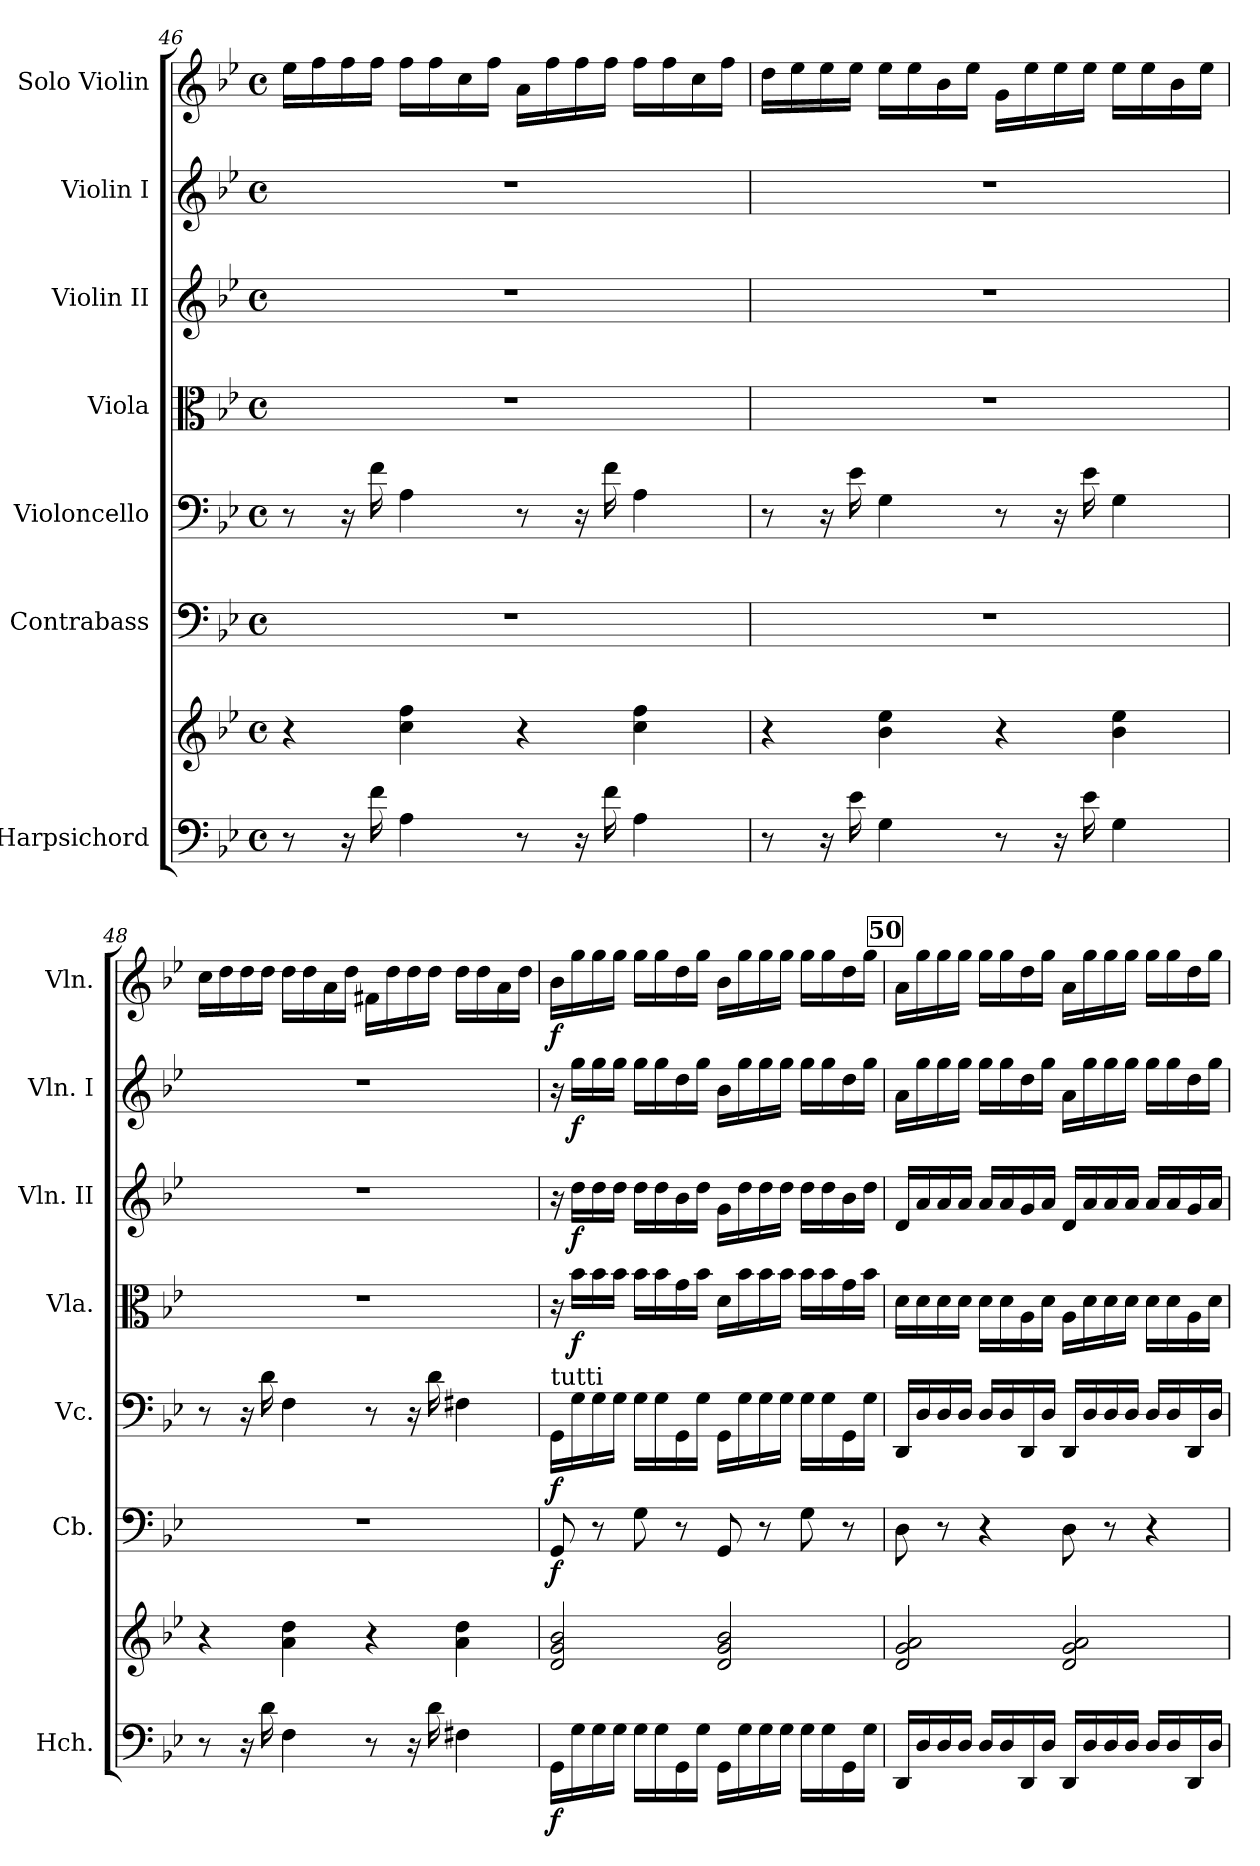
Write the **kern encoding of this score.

**kern	**kern	**dynam	**kern	**dynam	**kern	**dynam	**kern	**dynam	**kern	**dynam	**kern	**dynam	**kern	**dynam
*part7	*part7	*part7	*part6	*part6	*part5	*part5	*part4	*part4	*part3	*part3	*part2	*part2	*part1	*part1
*staff8	*staff7	*staff7/8	*staff6	*staff6	*staff5	*staff5	*staff4	*staff4	*staff3	*staff3	*staff2	*staff2	*staff1	*staff1
*I"Harpsichord	*	*	*I"Contrabass	*	*I"Violoncello	*	*I"Viola	*	*I"Violin II	*	*I"Violin I	*	*I"Solo Violin	*
*I'Hch.	*	*	*I'Cb.	*	*I'Vc.	*	*I'Vla.	*	*I'Vln. II	*	*I'Vln. I	*	*I'Vln.	*
!!LO:PB:g=z
*clefF4	*clefG2	*	*clefF4	*	*clefF4	*	*clefC3	*	*clefG2	*	*clefG2	*	*clefG2	*
*	*	*	*ITrd7c12	*	*	*	*	*	*	*	*	*	*	*
*k[b-e-]	*k[b-e-]	*	*k[b-e-]	*	*k[b-e-]	*	*k[b-e-]	*	*k[b-e-]	*	*k[b-e-]	*	*k[b-e-]	*
*M4/4	*M4/4	*	*M4/4	*	*M4/4	*	*M4/4	*	*M4/4	*	*M4/4	*	*M4/4	*
*met(c)	*met(c)	*	*met(c)	*	*met(c)	*	*met(c)	*	*met(c)	*	*met(c)	*	*met(c)	*
=46	=46	=46	=46	=46	=46	=46	=46	=46	=46	=46	=46	=46	=46	=46
8r	4r	.	1r	.	8r	.	1r	.	1r	.	1r	.	16ee-\LL	.
.	.	.	.	.	.	.	.	.	.	.	.	.	16ff\	.
16r	.	.	.	.	16r	.	.	.	.	.	.	.	16ff\	.
16f\	.	.	.	.	16f\	.	.	.	.	.	.	.	16ff\JJ	.
4A\	4cc\ 4ff\	.	.	.	4A\	.	.	.	.	.	.	.	16ff\LL	.
.	.	.	.	.	.	.	.	.	.	.	.	.	16ff\	.
.	.	.	.	.	.	.	.	.	.	.	.	.	16cc\	.
.	.	.	.	.	.	.	.	.	.	.	.	.	16ff\JJ	.
8r	4r	.	.	.	8r	.	.	.	.	.	.	.	16a\LL	.
.	.	.	.	.	.	.	.	.	.	.	.	.	16ff\	.
16r	.	.	.	.	16r	.	.	.	.	.	.	.	16ff\	.
16f\	.	.	.	.	16f\	.	.	.	.	.	.	.	16ff\JJ	.
4A\	4cc\ 4ff\	.	.	.	4A\	.	.	.	.	.	.	.	16ff\LL	.
.	.	.	.	.	.	.	.	.	.	.	.	.	16ff\	.
.	.	.	.	.	.	.	.	.	.	.	.	.	16cc\	.
.	.	.	.	.	.	.	.	.	.	.	.	.	16ff\JJ	.
=47	=47	=47	=47	=47	=47	=47	=47	=47	=47	=47	=47	=47	=47	=47
8r	4r	.	1r	.	8r	.	1r	.	1r	.	1r	.	16dd\LL	.
.	.	.	.	.	.	.	.	.	.	.	.	.	16ee-\	.
16r	.	.	.	.	16r	.	.	.	.	.	.	.	16ee-\	.
16e-\	.	.	.	.	16e-\	.	.	.	.	.	.	.	16ee-\JJ	.
4G\	4b-\ 4ee-\	.	.	.	4G\	.	.	.	.	.	.	.	16ee-\LL	.
.	.	.	.	.	.	.	.	.	.	.	.	.	16ee-\	.
.	.	.	.	.	.	.	.	.	.	.	.	.	16b-\	.
.	.	.	.	.	.	.	.	.	.	.	.	.	16ee-\JJ	.
8r	4r	.	.	.	8r	.	.	.	.	.	.	.	16g\LL	.
.	.	.	.	.	.	.	.	.	.	.	.	.	16ee-\	.
16r	.	.	.	.	16r	.	.	.	.	.	.	.	16ee-\	.
16e-\	.	.	.	.	16e-\	.	.	.	.	.	.	.	16ee-\JJ	.
4G\	4b-\ 4ee-\	.	.	.	4G\	.	.	.	.	.	.	.	16ee-\LL	.
.	.	.	.	.	.	.	.	.	.	.	.	.	16ee-\	.
.	.	.	.	.	.	.	.	.	.	.	.	.	16b-\	.
.	.	.	.	.	.	.	.	.	.	.	.	.	16ee-\JJ	.
!!LO:PB:g=z
=48	=48	=48	=48	=48	=48	=48	=48	=48	=48	=48	=48	=48	=48	=48
8r	4r	.	1r	.	8r	.	1r	.	1r	.	1r	.	16cc\LL	.
.	.	.	.	.	.	.	.	.	.	.	.	.	16dd\	.
16r	.	.	.	.	16r	.	.	.	.	.	.	.	16dd\	.
16d\	.	.	.	.	16d\	.	.	.	.	.	.	.	16dd\JJ	.
4F\	4a\ 4dd\	.	.	.	4F\	.	.	.	.	.	.	.	16dd\LL	.
.	.	.	.	.	.	.	.	.	.	.	.	.	16dd\	.
.	.	.	.	.	.	.	.	.	.	.	.	.	16a\	.
.	.	.	.	.	.	.	.	.	.	.	.	.	16dd\JJ	.
8r	4r	.	.	.	8r	.	.	.	.	.	.	.	16f#X\LL	.
.	.	.	.	.	.	.	.	.	.	.	.	.	16dd\	.
16r	.	.	.	.	16r	.	.	.	.	.	.	.	16dd\	.
16d\	.	.	.	.	16d\	.	.	.	.	.	.	.	16dd\JJ	.
4F#X\	4a\ 4dd\	.	.	.	4F#X\	.	.	.	.	.	.	.	16dd\LL	.
.	.	.	.	.	.	.	.	.	.	.	.	.	16dd\	.
.	.	.	.	.	.	.	.	.	.	.	.	.	16a\	.
.	.	.	.	.	.	.	.	.	.	.	.	.	16dd\JJ	.
=49	=49	=49	=49	=49	=49	=49	=49	=49	=49	=49	=49	=49	=49	=49
!	!	!	!	!	!LO:TX:a:t=tutti	!	!	!	!	!	!	!	!	!
!	!	!LO:DY:b=2	!	!LO:DY:b	!	!LO:DY:b	!	!	!	!	!	!	!	!LO:DY:b
16GG\LL	2d/ 2g/ 2b-/	f	8GGG/	f	16GG\LL	f	16r	.	16r	.	16r	.	16b-\LL	f
!	!	!	!	!	!	!	!	!LO:DY:b	!	!LO:DY:b	!	!LO:DY:b	!	!
16G\	.	.	.	.	16G\	.	16b-\LL	f	16dd\LL	f	16gg\LL	f	16gg\	.
16G\	.	.	8r	.	16G\	.	16b-\	.	16dd\	.	16gg\	.	16gg\	.
16G\JJ	.	.	.	.	16G\JJ	.	16b-\JJ	.	16dd\JJ	.	16gg\JJ	.	16gg\JJ	.
16G\LL	.	.	8GG\	.	16G\LL	.	16b-\LL	.	16dd\LL	.	16gg\LL	.	16gg\LL	.
16G\	.	.	.	.	16G\	.	16b-\	.	16dd\	.	16gg\	.	16gg\	.
16GG\	.	.	8r	.	16GG\	.	16g\	.	16b-\	.	16dd\	.	16dd\	.
16G\JJ	.	.	.	.	16G\JJ	.	16b-\JJ	.	16dd\JJ	.	16gg\JJ	.	16gg\JJ	.
16GG\LL	2d/ 2g/ 2b-/	.	8GGG/	.	16GG\LL	.	16d\LL	.	16g\LL	.	16b-\LL	.	16b-\LL	.
16G\	.	.	.	.	16G\	.	16b-\	.	16dd\	.	16gg\	.	16gg\	.
16G\	.	.	8r	.	16G\	.	16b-\	.	16dd\	.	16gg\	.	16gg\	.
16G\JJ	.	.	.	.	16G\JJ	.	16b-\JJ	.	16dd\JJ	.	16gg\JJ	.	16gg\JJ	.
16G\LL	.	.	8GG\	.	16G\LL	.	16b-\LL	.	16dd\LL	.	16gg\LL	.	16gg\LL	.
16G\	.	.	.	.	16G\	.	16b-\	.	16dd\	.	16gg\	.	16gg\	.
16GG\	.	.	8r	.	16GG\	.	16g\	.	16b-\	.	16dd\	.	16dd\	.
16G\JJ	.	.	.	.	16G\JJ	.	16b-\JJ	.	16dd\JJ	.	16gg\JJ	.	16gg\JJ	.
!!LO:PB:g=z
!!LO:REH:place=s1:a:B:fs=14:t=50
=50	=50	=50	=50	=50	=50	=50	=50	=50	=50	=50	=50	=50	=50	=50
16DD/LL	2d/ 2g/ 2a/	.	8DD\	.	16DD/LL	.	16d\LL	.	16d/LL	.	16a\LL	.	16a\LL	.
16D/	.	.	.	.	16D/	.	16d\	.	16a/	.	16gg\	.	16gg\	.
16D/	.	.	8r	.	16D/	.	16d\	.	16a/	.	16gg\	.	16gg\	.
16D/JJ	.	.	.	.	16D/JJ	.	16d\JJ	.	16a/JJ	.	16gg\JJ	.	16gg\JJ	.
16D/LL	.	.	4r	.	16D/LL	.	16d\LL	.	16a/LL	.	16gg\LL	.	16gg\LL	.
16D/	.	.	.	.	16D/	.	16d\	.	16a/	.	16gg\	.	16gg\	.
16DD/	.	.	.	.	16DD/	.	16A\	.	16g/	.	16dd\	.	16dd\	.
16D/JJ	.	.	.	.	16D/JJ	.	16d\JJ	.	16a/JJ	.	16gg\JJ	.	16gg\JJ	.
16DD/LL	2d/ 2g/ 2a/	.	8DD\	.	16DD/LL	.	16A\LL	.	16d/LL	.	16a\LL	.	16a\LL	.
16D/	.	.	.	.	16D/	.	16d\	.	16a/	.	16gg\	.	16gg\	.
16D/	.	.	8r	.	16D/	.	16d\	.	16a/	.	16gg\	.	16gg\	.
16D/JJ	.	.	.	.	16D/JJ	.	16d\JJ	.	16a/JJ	.	16gg\JJ	.	16gg\JJ	.
16D/LL	.	.	4r	.	16D/LL	.	16d\LL	.	16a/LL	.	16gg\LL	.	16gg\LL	.
16D/	.	.	.	.	16D/	.	16d\	.	16a/	.	16gg\	.	16gg\	.
16DD/	.	.	.	.	16DD/	.	16A\	.	16g/	.	16dd\	.	16dd\	.
16D/JJ	.	.	.	.	16D/JJ	.	16d\JJ	.	16a/JJ	.	16gg\JJ	.	16gg\JJ	.
=	=	=	=	=	=	=	=	=	=	=	=	=	=	=
*-	*-	*-	*-	*-	*-	*-	*-	*-	*-	*-	*-	*-	*-	*-
